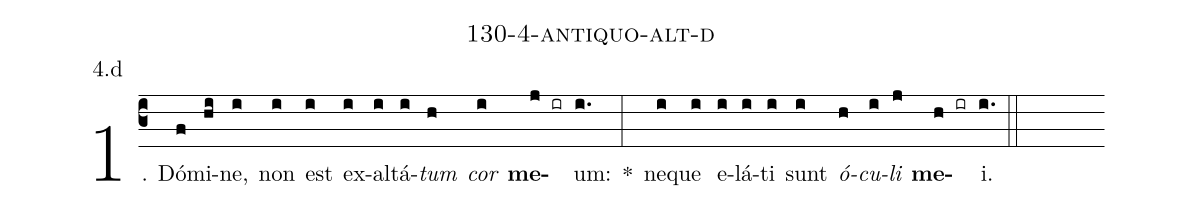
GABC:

name: 130-4-antiquo-alt-d;
annotation: 4.d;
%%
(c3)1. Dó(f)mi(hi)ne,(i) non(i) est(i) ex(i)al(i)tá(i)<i>tum</i>(h) <i>cor</i>(i) <b>me</b>(j ir)um:(i.) *(:) ne(i)que(i) e(i)lá(i)ti(i) sunt(i) <i>ó</i>(h)<i>cu</i>(i)<i>li</i>(j) <b>me</b>(h ir)i.(i.) (::)
